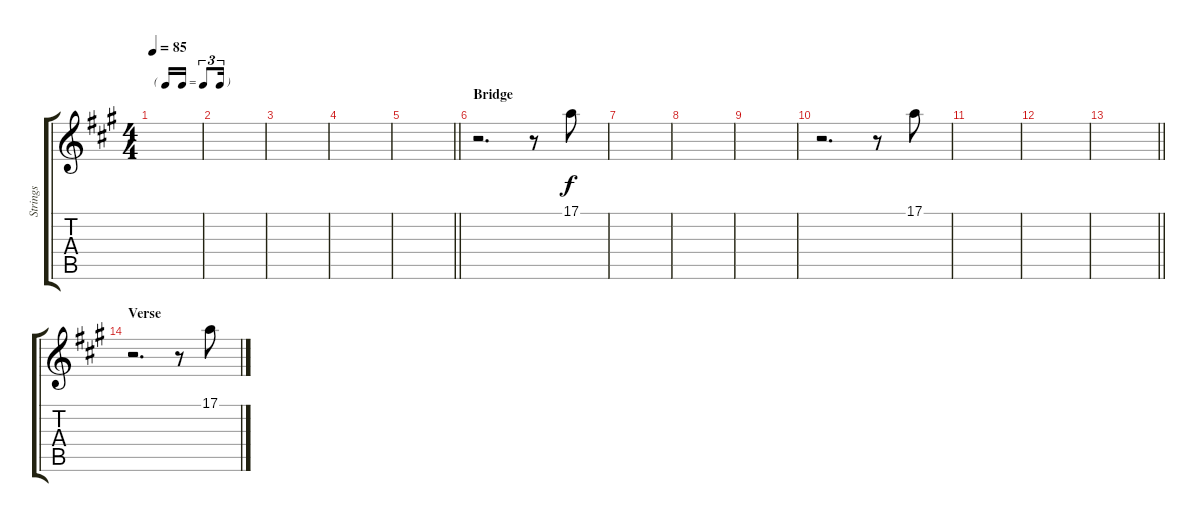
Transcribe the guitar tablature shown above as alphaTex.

\track ("Strings" "Strings") {instrument pizzicatostrings}
\staff {score tabs}
\tuning (E4 B3 G3 D3 A2 E2) {hide}
\ts (4 4)
\tf triplet16th
\tempo 85
\clef g2
\ks a
|
|
|
|
\barLineRight lightlight
|
\section ("" "Bridge")
r.2{d} r.8 17.1.8 |
|
|
|
r.2{d} r.8 17.1.8 |
|
|
\barLineRight lightlight
|
\section ("" "Verse")
r.2{d} r.8 17.1.8
